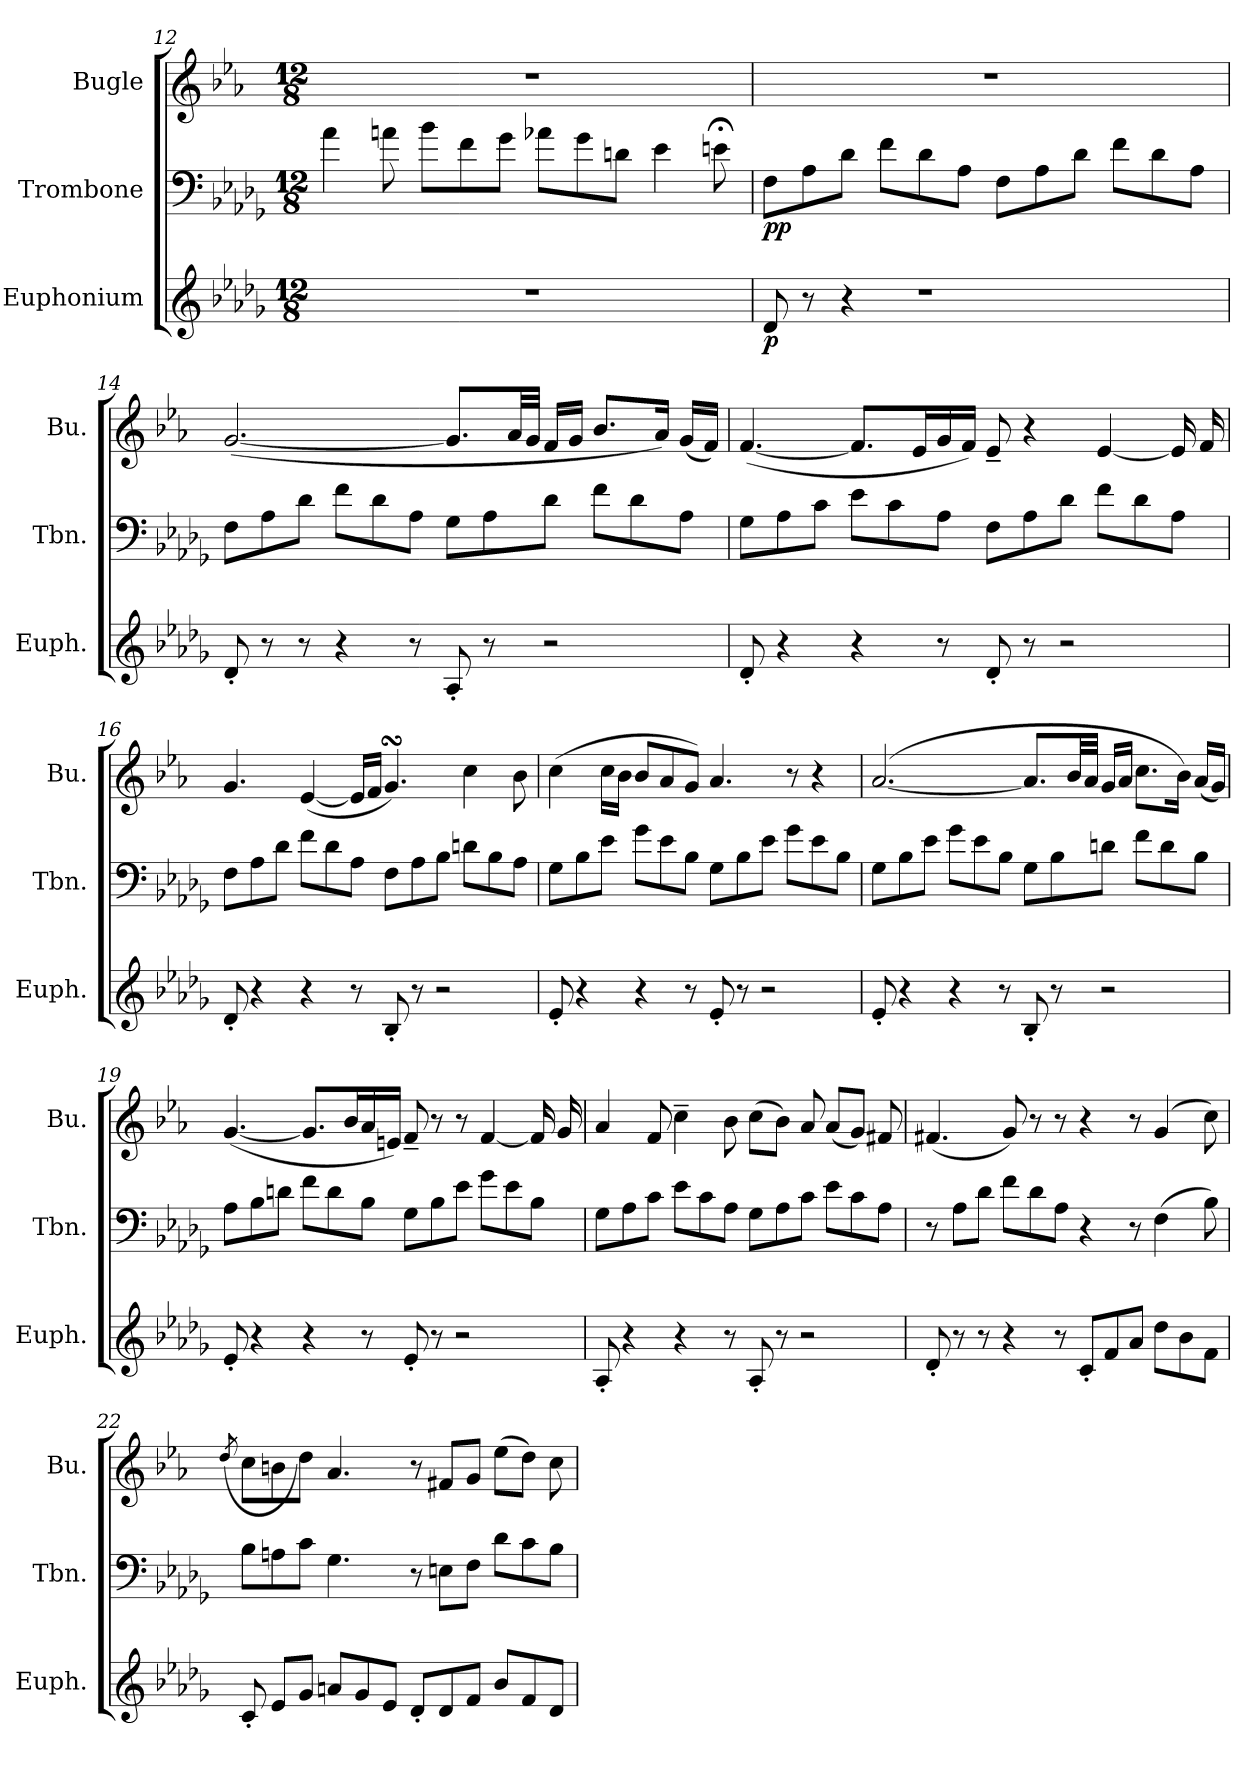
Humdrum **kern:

**kern	**dynam	**kern	**dynam	**kern
*part3	*part3	*part2	*part2	*part1
*staff3	*staff3	*staff2	*staff2	*staff1
*I"Euphonium	*	*I"Trombone	*	*I"Bugle
*I'Euph.	*	*I'Tbn.	*	*I'Bu.
*clefG2	*	*clefF4	*	*clefG2
*ITrd8c14	*	*	*	*ITrd1c2
*k[b-e-a-d-g-]	*	*k[b-e-a-d-g-]	*	*k[b-e-a-d-g-]
*M12/8	*	*M12/8	*	*M12/8
=12	=12	=12	=12	=12
1.r	.	4a-\	.	1.r
.	.	8an\	.	.
.	.	8b-\L	.	.
.	.	8f\	.	.
.	.	8g-\J	.	.
.	.	8a-X\L	.	.
.	.	8g-\	.	.
.	.	8dn\J	.	.
.	.	4e-\	.	.
.	.	8en;<\	.	.
!!LO:LB:g=z
=13	=13	=13	=13	=13
!	!LO:DY:b	!	!LO:DY:b	!
8D-/	p	8F\L	pp	1.r
8r	.	8A-\	.	.
4r	.	8d-\J	.	.
.	.	8f\L	.	.
1r	.	8d-\	.	.
.	.	8A-\J	.	.
.	.	8F\L	.	.
.	.	8A-\	.	.
.	.	8d-\J	.	.
.	.	8f\L	.	.
.	.	8d-\	.	.
.	.	8A-\J	.	.
=14	=14	=14	=14	=14
8D-'/	.	8F\L	.	(<[2.f/
8r	.	8A-\	.	.
8r	.	8d-\J	.	.
4r	.	8f\L	.	.
.	.	8d-\	.	.
8r	.	8A-\J	.	.
8AA-'/	.	8G-\L	.	8.f/L]
8r	.	8A-\	.	.
.	.	.	.	32g-/LL
.	.	.	.	32f/JJJ
2r	.	8d-\J	.	16e-/LL
.	.	.	.	16f/JJ
.	.	8f\L	.	8.a-/L
.	.	8d-\	.	.
.	.	.	.	16g-/Jk)
.	.	8A-\J	.	(<16f/LL
.	.	.	.	16e-/JJ)
!!LO:LB:g=z
=15	=15	=15	=15	=15
8D-'/	.	8G-\L	.	(<[4.e-/
4r	.	8A-\	.	.
.	.	8c\J	.	.
4r	.	8e-\L	.	8.e-/L]
.	.	8c\	.	.
.	.	.	.	16d-/L
8r	.	8A-\J	.	16f/
.	.	.	.	16e-/JJ)
8D-'/	.	8F\L	.	8d-~/
8r	.	8A-\	.	4r
2r	.	8d-\J	.	.
.	.	8f\L	.	[4d-/
.	.	8d-\	.	.
.	.	8A-\J	.	16d-/]
.	.	.	.	16e-/
=16	=16	=16	=16	=16
8D-'/	.	8F\L	.	4.f/
4r	.	8A-\	.	.
.	.	8d-\J	.	.
4r	.	8f\L	.	(<[4d-/
.	.	8d-\	.	.
8r	.	8A-\J	.	16d-/LL]
.	.	.	.	16e-/JJ
8BB-'/	.	8F\L	.	4.fsSsS/)
8r	.	8A-\	.	.
2r	.	8B-\J	.	.
.	.	8dn\L	.	4b-\
.	.	8B-\	.	.
.	.	8A-\J	.	8a-\
!!LO:PB:g=z
=17	=17	=17	=17	=17
8E-'/	.	8G-\L	.	(>4b-\
4r	.	8B-\	.	.
.	.	8e-\J	.	16b-\LL
.	.	.	.	16a-\JJ
4r	.	8g-\L	.	8a-/L
.	.	8e-\	.	8g-/
8r	.	8B-\J	.	8f/J)
8E-'/	.	8G-\L	.	4.g-/
8r	.	8B-\	.	.
2r	.	8e-\J	.	.
.	.	8g-\L	.	8r
.	.	8e-\	.	4r
.	.	8B-\J	.	.
=18	=18	=18	=18	=18
8E-'/	.	8G-\L	.	(>[2.g-/
4r	.	8B-\	.	.
.	.	8e-\J	.	.
4r	.	8g-\L	.	.
.	.	8e-\	.	.
8r	.	8B-\J	.	.
8BB-'/	.	8G-\L	.	8.g-/L]
8r	.	8B-\	.	.
.	.	.	.	32a-/LL
.	.	.	.	32g-/JJJ
2r	.	8dn\J	.	16f/LL
.	.	.	.	16g-/JJ
.	.	8f\L	.	8.b-\L
.	.	8d\	.	.
.	.	.	.	16a-\Jk)
.	.	8B-\J	.	(<16g-/LL
.	.	.	.	16f/JJ)
!!LO:LB:g=z
=19	=19	=19	=19	=19
8E-'/	.	8A-\L	.	(<[4.f/
4r	.	8B-\	.	.
.	.	8dn\J	.	.
4r	.	8f\L	.	8.f/L]
.	.	8d\	.	.
.	.	.	.	16a-/L
8r	.	8B-\J	.	16g-/
.	.	.	.	16dn/JJ)
8E-'/	.	8G-\L	.	8e-~/
8r	.	8B-\	.	8r
2r	.	8e-\J	.	8r
.	.	8g-\L	.	[4e-/
.	.	8e-\	.	.
.	.	8B-\J	.	16e-/]
.	.	.	.	16f/
=20	=20	=20	=20	=20
8AA-'/	.	8G-\L	.	4g-/
4r	.	8A-\	.	.
.	.	8c\J	.	8e-/
4r	.	8e-\L	.	4b-~\
.	.	8c\	.	.
8r	.	8A-\J	.	8a-\
8AA-'/	.	8G-\L	.	(>8b-\L
8r	.	8A-\	.	8a-\J)
2r	.	8c\J	.	8g-/
.	.	8e-\L	.	(<8g-/L
.	.	8c\	.	8f/J)
.	.	8A-\J	.	8en/
!!LO:LB:g=z
=21	=21	=21	=21	=21
8D-'/	.	8r	.	(<4.en/
8r	.	8A-\L	.	.
8r	.	8d-\J	.	.
4r	.	8f\L	.	8f/)
.	.	8d-\	.	8r
8r	.	8A-\J	.	8r
8C'/L	.	4r	.	4r
8F/	.	.	.	.
8A-/J	.	8r	.	8r
8d-\L	.	(>4F\	.	(>4f/
8B-\	.	.	.	.
8F\J	.	8B-\)	.	8b-\)
=22	=22	=22	=22	=22
.	.	.	.	(<8qcc/
8C'/	.	8B-\L	.	8b-\L
8E-/L	.	8An\	.	8an\
8G-/J	.	8c\J	.	8cc\J)
8An/L	.	4.G-\	.	4.g-/
8G-/	.	.	.	.
8E-/J	.	.	.	.
8D-'/L	.	8r	.	8r
8D-/	.	8En\L	.	8en/L
8F/J	.	8F\J	.	8f/J
8B-/L	.	8d-\L	.	(>8dd-\L
8F/	.	8c\	.	8cc\J)
8D-/J	.	8B-\J	.	8b-\
=	=	=	=	=
*-	*-	*-	*-	*-
